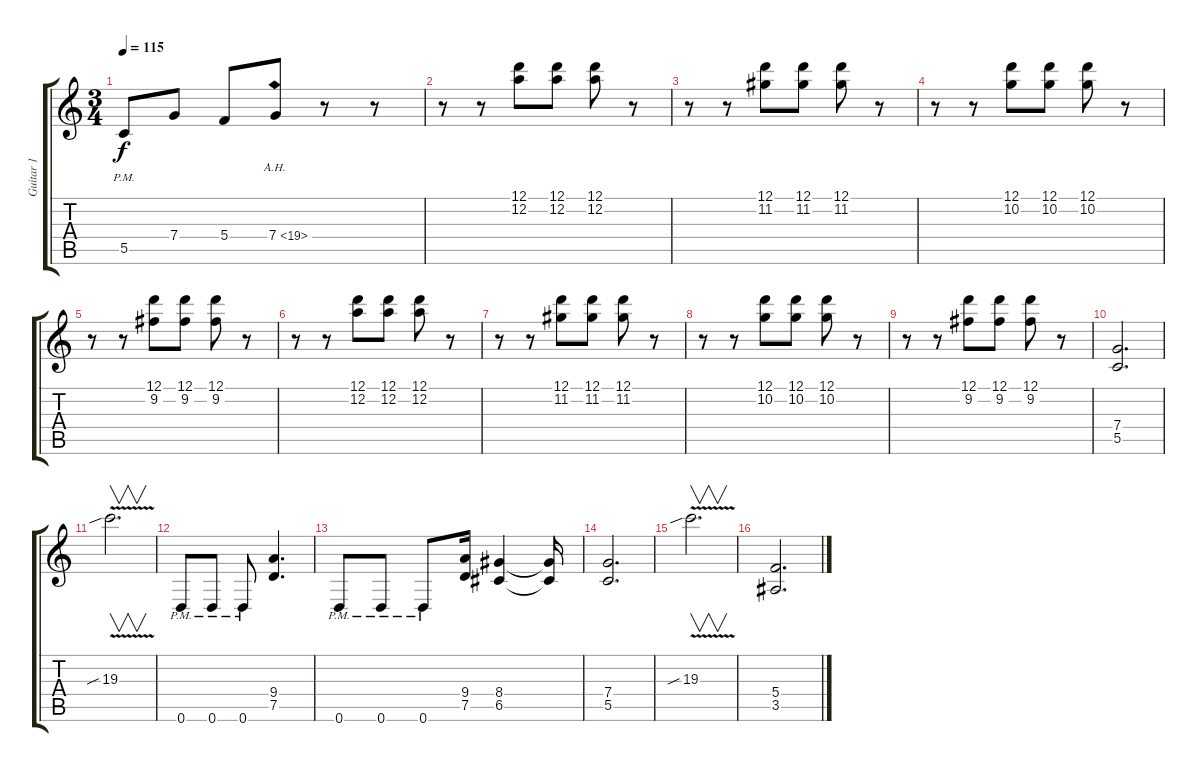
\track ("Guitar 1" "Guitar 1") {instrument distortionguitar}
\staff {score tabs}
\tuning (D4 A3 F3 C3 G2 D2) {hide}
\ts (3 4)
\tempo 115
\clef g2
\ks c
5.5{pm}.8{dy f} 7.4.8 5.4.8 7.4{ah 12}.8 r.8 r.8 |
r.8 r.8 (12.1 12.2).8 (12.1 12.2).8 (12.1 12.2).8 r.8 |
r.8 r.8 (12.1 11.2).8 (12.1 11.2).8 (12.1 11.2).8 r.8 |
r.8 r.8 (12.1 10.2).8 (12.1 10.2).8 (12.1 10.2).8 r.8 |
r.8 r.8 (12.1 9.2).8 (12.1 9.2).8 (12.1 9.2).8 r.8 |
r.8 r.8 (12.1 12.2).8 (12.1 12.2).8 (12.1 12.2).8 r.8 |
r.8 r.8 (12.1 11.2).8 (12.1 11.2).8 (12.1 11.2).8 r.8 |
r.8 r.8 (12.1 10.2).8 (12.1 10.2).8 (12.1 10.2).8 r.8 |
r.8 r.8 (12.1 9.2).8 (12.1 9.2).8 (12.1 9.2).8 r.8 |
(7.4 5.5).2{d} |
19.3{v sib}.2{v d} |
0.6{pm}.8 0.6{pm}.8 0.6{pm}.8 (9.4 7.5).4{d} |
0.6{pm}.8 0.6{pm}.8 0.6{pm}.8 (9.4 7.5).16 (8.4 6.5).4 (8.4{t} 6.5{t}).16 |
(7.4 5.5).2{d} |
19.3{v sib}.2{v d} |
(5.4 3.5).2{d}
